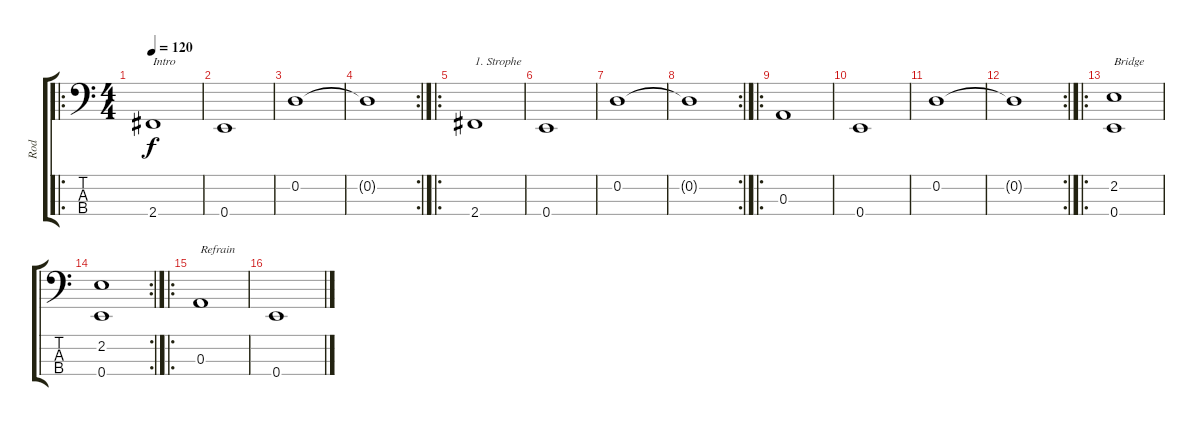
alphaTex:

\track ("Rod" "Rod") {instrument electricbasspick}
\staff {score tabs}
\tuning (G2 D2 A1 E1) {hide}
\ro
\ts (4 4)
\tempo 120
\clef f4
\ks c
2.4.1{txt "Intro" dy f instrument electricbasspick} |
0.4.1 |
0.2.1 |
\rc 2
0.2{t}.1 |
\ro
2.4.1{txt "1. Strophe"} |
0.4.1 |
0.2.1 |
\rc 2
0.2{t}.1 |
\ro
0.3.1 |
0.4.1 |
0.2.1 |
\rc 2
0.2{t}.1 |
\ro
(2.2 0.4).1{txt "Bridge"} |
\rc 2
(2.2 0.4).1 |
\ro
0.3.1{txt "Refrain"} |
0.4.1
